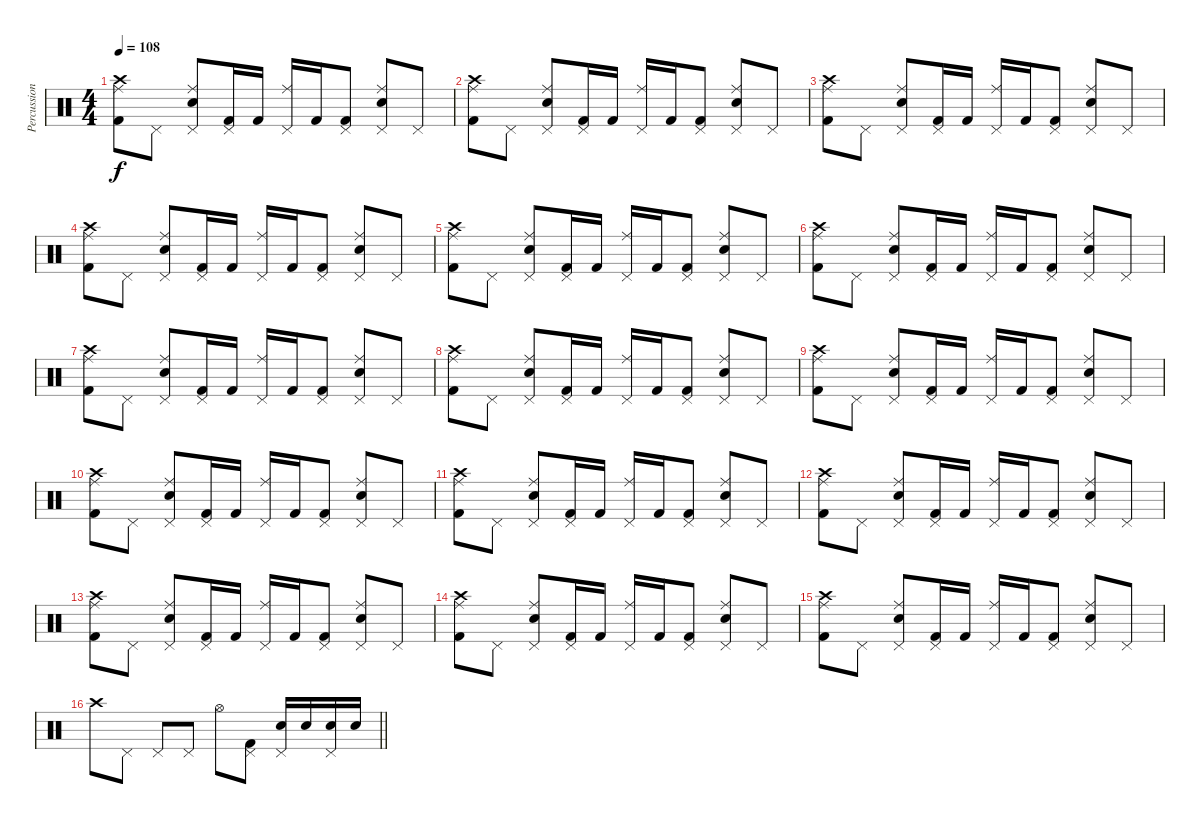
\track ("Percussion" "Percussion") {instrument percussion}
\staff {score}
\articulation defaults
\ts (4 4)
\tempo 108
\clef neutral
\ks c
("Crash high (hit)" "Ride (middle)" "Kick (hit) 2").8{dy f} "Pedal Hi-Hat (hit)".8 ("Ride (middle)" "Electric Snare (hit)" "Pedal Hi-Hat (hit)").8 ("Kick (hit) 2" "Pedal Hi-Hat (hit)").16 "Kick (hit) 2".16 ("Ride (middle)" "Pedal Hi-Hat (hit)").16 "Kick (hit) 2".16 ("Kick (hit) 2" "Pedal Hi-Hat (hit)").8 ("Ride (middle)" "Electric Snare (hit)" "Pedal Hi-Hat (hit)").8 "Pedal Hi-Hat (hit)".8 |
("Crash high (hit)" "Ride (middle)" "Kick (hit) 2").8 "Pedal Hi-Hat (hit)".8 ("Ride (middle)" "Electric Snare (hit)" "Pedal Hi-Hat (hit)").8 ("Kick (hit) 2" "Pedal Hi-Hat (hit)").16 "Kick (hit) 2".16 ("Ride (middle)" "Pedal Hi-Hat (hit)").16 "Kick (hit) 2".16 ("Kick (hit) 2" "Pedal Hi-Hat (hit)").8 ("Ride (middle)" "Electric Snare (hit)" "Pedal Hi-Hat (hit)").8 "Pedal Hi-Hat (hit)".8 |
("Crash high (hit)" "Ride (middle)" "Kick (hit) 2").8 "Pedal Hi-Hat (hit)".8 ("Ride (middle)" "Electric Snare (hit)" "Pedal Hi-Hat (hit)").8 ("Kick (hit) 2" "Pedal Hi-Hat (hit)").16 "Kick (hit) 2".16 ("Ride (middle)" "Pedal Hi-Hat (hit)").16 "Kick (hit) 2".16 ("Kick (hit) 2" "Pedal Hi-Hat (hit)").8 ("Ride (middle)" "Electric Snare (hit)" "Pedal Hi-Hat (hit)").8 "Pedal Hi-Hat (hit)".8 |
("Crash high (hit)" "Ride (middle)" "Kick (hit) 2").8 "Pedal Hi-Hat (hit)".8 ("Ride (middle)" "Electric Snare (hit)" "Pedal Hi-Hat (hit)").8 ("Kick (hit) 2" "Pedal Hi-Hat (hit)").16 "Kick (hit) 2".16 ("Ride (middle)" "Pedal Hi-Hat (hit)").16 "Kick (hit) 2".16 ("Kick (hit) 2" "Pedal Hi-Hat (hit)").8 ("Ride (middle)" "Electric Snare (hit)" "Pedal Hi-Hat (hit)").8 "Pedal Hi-Hat (hit)".8 |
("Crash high (hit)" "Ride (middle)" "Kick (hit) 2").8 "Pedal Hi-Hat (hit)".8 ("Ride (middle)" "Electric Snare (hit)" "Pedal Hi-Hat (hit)").8 ("Kick (hit) 2" "Pedal Hi-Hat (hit)").16 "Kick (hit) 2".16 ("Ride (middle)" "Pedal Hi-Hat (hit)").16 "Kick (hit) 2".16 ("Kick (hit) 2" "Pedal Hi-Hat (hit)").8 ("Ride (middle)" "Electric Snare (hit)" "Pedal Hi-Hat (hit)").8 "Pedal Hi-Hat (hit)".8 |
("Crash high (hit)" "Ride (middle)" "Kick (hit) 2").8 "Pedal Hi-Hat (hit)".8 ("Ride (middle)" "Electric Snare (hit)" "Pedal Hi-Hat (hit)").8 ("Kick (hit) 2" "Pedal Hi-Hat (hit)").16 "Kick (hit) 2".16 ("Ride (middle)" "Pedal Hi-Hat (hit)").16 "Kick (hit) 2".16 ("Kick (hit) 2" "Pedal Hi-Hat (hit)").8 ("Ride (middle)" "Electric Snare (hit)" "Pedal Hi-Hat (hit)").8 "Pedal Hi-Hat (hit)".8 |
("Crash high (hit)" "Ride (middle)" "Kick (hit) 2").8 "Pedal Hi-Hat (hit)".8 ("Ride (middle)" "Electric Snare (hit)" "Pedal Hi-Hat (hit)").8 ("Kick (hit) 2" "Pedal Hi-Hat (hit)").16 "Kick (hit) 2".16 ("Ride (middle)" "Pedal Hi-Hat (hit)").16 "Kick (hit) 2".16 ("Kick (hit) 2" "Pedal Hi-Hat (hit)").8 ("Ride (middle)" "Electric Snare (hit)" "Pedal Hi-Hat (hit)").8 "Pedal Hi-Hat (hit)".8 |
("Crash high (hit)" "Ride (middle)" "Kick (hit) 2").8 "Pedal Hi-Hat (hit)".8 ("Ride (middle)" "Electric Snare (hit)" "Pedal Hi-Hat (hit)").8 ("Kick (hit) 2" "Pedal Hi-Hat (hit)").16 "Kick (hit) 2".16 ("Ride (middle)" "Pedal Hi-Hat (hit)").16 "Kick (hit) 2".16 ("Kick (hit) 2" "Pedal Hi-Hat (hit)").8 ("Ride (middle)" "Electric Snare (hit)" "Pedal Hi-Hat (hit)").8 "Pedal Hi-Hat (hit)".8 |
("Crash high (hit)" "Ride (middle)" "Kick (hit) 2").8 "Pedal Hi-Hat (hit)".8 ("Ride (middle)" "Electric Snare (hit)" "Pedal Hi-Hat (hit)").8 ("Kick (hit) 2" "Pedal Hi-Hat (hit)").16 "Kick (hit) 2".16 ("Ride (middle)" "Pedal Hi-Hat (hit)").16 "Kick (hit) 2".16 ("Kick (hit) 2" "Pedal Hi-Hat (hit)").8 ("Ride (middle)" "Electric Snare (hit)" "Pedal Hi-Hat (hit)").8 "Pedal Hi-Hat (hit)".8 |
("Crash high (hit)" "Ride (middle)" "Kick (hit) 2").8 "Pedal Hi-Hat (hit)".8 ("Ride (middle)" "Electric Snare (hit)" "Pedal Hi-Hat (hit)").8 ("Kick (hit) 2" "Pedal Hi-Hat (hit)").16 "Kick (hit) 2".16 ("Ride (middle)" "Pedal Hi-Hat (hit)").16 "Kick (hit) 2".16 ("Kick (hit) 2" "Pedal Hi-Hat (hit)").8 ("Ride (middle)" "Electric Snare (hit)" "Pedal Hi-Hat (hit)").8 "Pedal Hi-Hat (hit)".8 |
("Crash high (hit)" "Ride (middle)" "Kick (hit) 2").8 "Pedal Hi-Hat (hit)".8 ("Ride (middle)" "Electric Snare (hit)" "Pedal Hi-Hat (hit)").8 ("Kick (hit) 2" "Pedal Hi-Hat (hit)").16 "Kick (hit) 2".16 ("Ride (middle)" "Pedal Hi-Hat (hit)").16 "Kick (hit) 2".16 ("Kick (hit) 2" "Pedal Hi-Hat (hit)").8 ("Ride (middle)" "Electric Snare (hit)" "Pedal Hi-Hat (hit)").8 "Pedal Hi-Hat (hit)".8 |
("Crash high (hit)" "Ride (middle)" "Kick (hit) 2").8 "Pedal Hi-Hat (hit)".8 ("Ride (middle)" "Electric Snare (hit)" "Pedal Hi-Hat (hit)").8 ("Kick (hit) 2" "Pedal Hi-Hat (hit)").16 "Kick (hit) 2".16 ("Ride (middle)" "Pedal Hi-Hat (hit)").16 "Kick (hit) 2".16 ("Kick (hit) 2" "Pedal Hi-Hat (hit)").8 ("Ride (middle)" "Electric Snare (hit)" "Pedal Hi-Hat (hit)").8 "Pedal Hi-Hat (hit)".8 |
("Crash high (hit)" "Ride (middle)" "Kick (hit) 2").8 "Pedal Hi-Hat (hit)".8 ("Ride (middle)" "Electric Snare (hit)" "Pedal Hi-Hat (hit)").8 ("Kick (hit) 2" "Pedal Hi-Hat (hit)").16 "Kick (hit) 2".16 ("Ride (middle)" "Pedal Hi-Hat (hit)").16 "Kick (hit) 2".16 ("Kick (hit) 2" "Pedal Hi-Hat (hit)").8 ("Ride (middle)" "Electric Snare (hit)" "Pedal Hi-Hat (hit)").8 "Pedal Hi-Hat (hit)".8 |
("Crash high (hit)" "Ride (middle)" "Kick (hit) 2").8 "Pedal Hi-Hat (hit)".8 ("Ride (middle)" "Electric Snare (hit)" "Pedal Hi-Hat (hit)").8 ("Kick (hit) 2" "Pedal Hi-Hat (hit)").16 "Kick (hit) 2".16 ("Ride (middle)" "Pedal Hi-Hat (hit)").16 "Kick (hit) 2".16 ("Kick (hit) 2" "Pedal Hi-Hat (hit)").8 ("Ride (middle)" "Electric Snare (hit)" "Pedal Hi-Hat (hit)").8 "Pedal Hi-Hat (hit)".8 |
("Crash high (hit)" "Ride (middle)" "Kick (hit) 2").8 "Pedal Hi-Hat (hit)".8 ("Ride (middle)" "Electric Snare (hit)" "Pedal Hi-Hat (hit)").8 ("Kick (hit) 2" "Pedal Hi-Hat (hit)").16 "Kick (hit) 2".16 ("Ride (middle)" "Pedal Hi-Hat (hit)").16 "Kick (hit) 2".16 ("Kick (hit) 2" "Pedal Hi-Hat (hit)").8 ("Ride (middle)" "Electric Snare (hit)" "Pedal Hi-Hat (hit)").8 "Pedal Hi-Hat (hit)".8 |
\barLineRight lightlight "Crash high (hit)".8 "Pedal Hi-Hat (hit)".8 "Pedal Hi-Hat (hit)".8 "Pedal Hi-Hat (hit)".8 "Hi-Hat (open)".8
("Kick (hit) 2" "Pedal Hi-Hat (hit)").8 ("Electric Snare (hit)" "Pedal Hi-Hat (hit)").16 "Electric Snare (hit)".16 ("Electric Snare (hit)" "Pedal Hi-Hat (hit)").16 "Electric Snare (hit)".16
